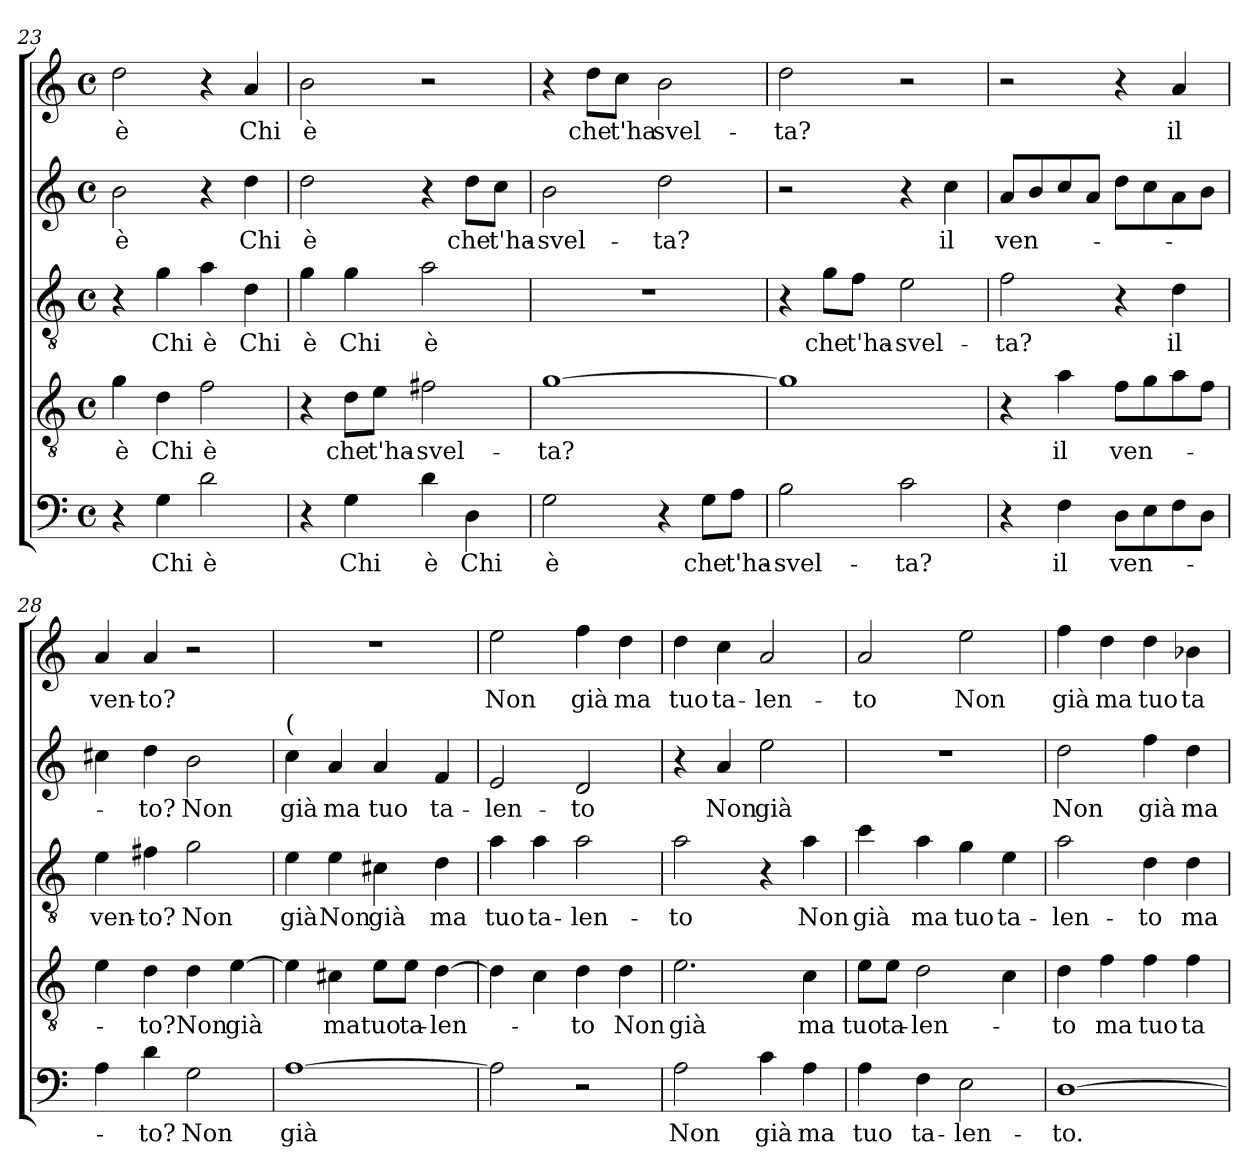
**kern	**text	**kern	**text	**kern	**text	**kern	**text	**kern	**text
*part5	*part5	*part4	*part4	*part3	*part3	*part2	*part2	*part1	*part1
*staff5	*staff5	*staff4	*staff4	*staff3	*staff3	*staff2	*staff2	*staff1	*staff1
*clefF4	*	*clefGv2	*	*clefGv2	*	*clefG2	*	*clefG2	*
*k[]	*	*k[]	*	*k[]	*	*k[]	*	*k[]	*
*C:	*	*C:	*	*C:	*	*C:	*	*C:	*
*M4/4	*	*M4/4	*	*M4/4	*	*M4/4	*	*M4/4	*
*met(c)	*	*met(c)	*	*met(c)	*	*met(c)	*	*met(c)	*
=23	=23	=23	=23	=23	=23	=23	=23	=23	=23
4r	.	4g\	è	4r	.	2b\	è	2dd\	è
4G\	Chi	4d\	Chi	4g\	Chi	.	.	.	.
2d\	è	2f\	è	4a\	è	4r	.	4r	.
.	.	.	.	4d\	Chi	4dd\	Chi	4a/	Chi
=24	=24	=24	=24	=24	=24	=24	=24	=24	=24
4r	.	4r	.	4g\	è	2dd\	è	2b\	è
4G\	Chi	8d\L	che	4g\	Chi	.	.	.	.
.	.	8e\J	t'ha-	.	.	.	.	.	.
4d\	è	2f#X\	-svel-	2a\	è	4r	.	2r	.
4D\	Chi	.	.	.	.	8dd\L	che	.	.
.	.	.	.	.	.	8cc\J	t'ha-	.	.
=25	=25	=25	=25	=25	=25	=25	=25	=25	=25
2G\	è	[1g	-ta?	1r	.	2b\	-svel-	4r	.
.	.	.	.	.	.	.	.	8dd\L	che
.	.	.	.	.	.	.	.	8cc\J	t'ha
4r	.	.	.	.	.	2dd\	-ta?	2b\	svel-
8G\L	che	.	.	.	.	.	.	.	.
8A\J	t'ha-	.	.	.	.	.	.	.	.
!!LO:LB:g=z
=26	=26	=26	=26	=26	=26	=26	=26	=26	=26
2B\	-svel-	1g]	.	4r	.	2r	.	2dd\	-ta?
.	.	.	.	8g\L	che	.	.	.	.
.	.	.	.	8f\J	t'ha-	.	.	.	.
2c\	-ta?	.	.	2e\	-svel-	4r	.	2r	.
.	.	.	.	.	.	4cc\	il	.	.
=27	=27	=27	=27	=27	=27	=27	=27	=27	=27
4r	.	4r	.	2f\	-ta?	8a/L	ven-	2r	.
.	.	.	.	.	.	8b/	.	.	.
4F\	il	4a\	il	.	.	8cc/	.	.	.
.	.	.	.	.	.	8a/J	.	.	.
8D\L	ven-	8f\L	ven-	4r	.	8dd\L	.	4r	.
8E\	.	8g\	.	.	.	8cc\	.	.	.
8F\	.	8a\	.	4d\	il	8a\	.	4a/	il
8D\J	.	8f\J	.	.	.	8b\J	.	.	.
=28	=28	=28	=28	=28	=28	=28	=28	=28	=28
4A\	.	4e\	.	4e\	ven-	4cc#X\	.	4a/	ven-
4d\	-to?	4d\	-to?	4f#X\	-to?	4dd\	-to?	4a/	-to?
2G\	Non	4d\	Non	2g\	Non	2b\	Non	2r	.
.	.	[4e\	già	.	.	.	.	.	.
=29	=29	=29	=29	=29	=29	=29	=29	=29	=29
!	!	!	!	!	!	!LO:TX:a:t=(	!	!	!
[1A	già	4e\]	.	4e\	già	4cc\	già	1r	.
.	.	4c#X\	ma	4e\	Non	4a/	ma	.	.
.	.	8e\L	tuo	4c#X\	già	4a/	tuo	.	.
.	.	8e\J	ta-	.	.	.	.	.	.
.	.	[4d\	-len-	4d\	ma	4f/	ta-	.	.
=30	=30	=30	=30	=30	=30	=30	=30	=30	=30
2A\]	.	4d\]	.	4a\	tuo	2e/	-len-	2ee\	Non
.	.	4c\	.	4a\	ta-	.	.	.	.
2r	.	4d\	-to	2a\	-len-	2d/	-to	4ff\	già
.	.	4d\	Non	.	.	.	.	4dd\	ma
!!LO:PB:g=z
=31	=31	=31	=31	=31	=31	=31	=31	=31	=31
2A\	Non	2.e\	già	2a\	-to	4r	.	4dd\	tuo
.	.	.	.	.	.	4a/	Non	4cc\	ta-
4c\	già	.	.	4r	.	2ee\	già	2a/	-len-
4A\	ma	4c\	ma	4a\	Non	.	.	.	.
=32	=32	=32	=32	=32	=32	=32	=32	=32	=32
4A\	tuo	8e\L	tuo	4cc\	già	1r	.	2a/	-to
.	.	8e\J	ta-	.	.	.	.	.	.
4F\	ta-	2d\	-len-	4a\	ma	.	.	.	.
2E\	-len-	.	.	4g\	tuo	.	.	2ee\	Non
.	.	4c\	.	4e\	ta-	.	.	.	.
=33	=33	=33	=33	=33	=33	=33	=33	=33	=33
[1D	-to.	4d\	-to	2a\	-len-	2dd\	Non	4ff\	già
.	.	4f\	ma	.	.	.	.	4dd\	ma
.	.	4f\	tuo	4d\	-to	4ff\	già	4dd\	tuo
.	.	4f\	ta-	4d\	ma	4dd\	ma	4b-X\	ta-
=	=	=	=	=	=	=	=	=	=
*-	*-	*-	*-	*-	*-	*-	*-	*-	*-
